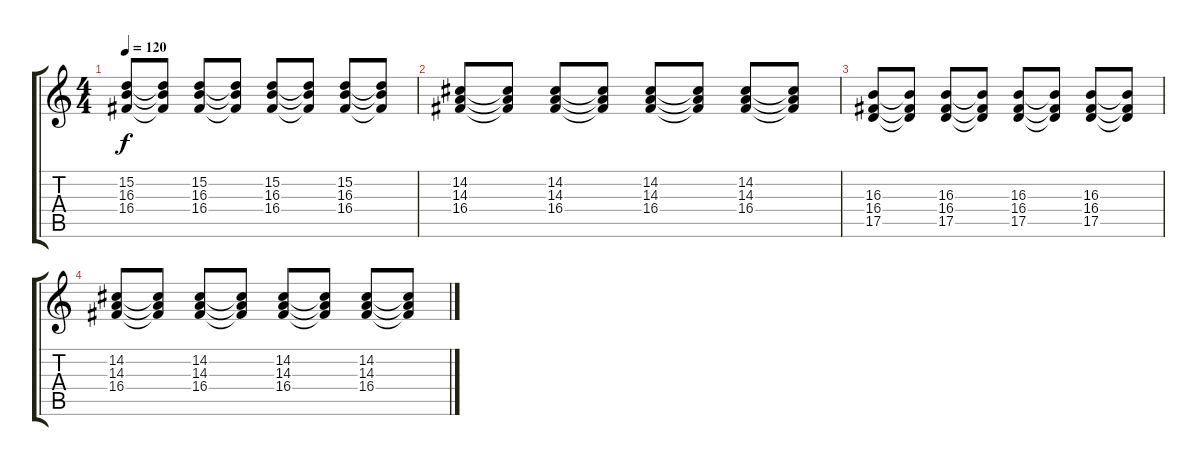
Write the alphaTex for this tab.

\track "" {instrument acousticgrandpiano}
\staff {score tabs}
\tuning (E4 B3 G3 D3 A2 E2) {hide}
\ts (4 4)
\tempo 120
\clef g2
\ks c
(15.2 16.3 16.4).8{dy f} (15.2{t} 16.3{t} 16.4{t}).8 (15.2 16.3 16.4).8 (15.2{t} 16.3{t} 16.4{t}).8 (15.2 16.3 16.4).8 (15.2{t} 16.3{t} 16.4{t}).8 (15.2 16.3 16.4).8 (15.2{t} 16.3{t} 16.4{t}).8 |
(14.2 14.3 16.4).8 (14.2{t} 14.3{t} 16.4{t}).8 (14.2 14.3 16.4).8 (14.2{t} 14.3{t} 16.4{t}).8 (14.2 14.3 16.4).8 (14.2{t} 14.3{t} 16.4{t}).8 (14.2 14.3 16.4).8 (14.2{t} 14.3{t} 16.4{t}).8 |
(16.3 16.4 17.5).8 (16.3{t} 16.4{t} 17.5{t}).8 (16.3 16.4 17.5).8 (16.3{t} 16.4{t} 17.5{t}).8 (16.3 16.4 17.5).8 (16.3{t} 16.4{t} 17.5{t}).8 (16.3 16.4 17.5).8 (16.3{t} 16.4{t} 17.5{t}).8 |
(14.2 14.3 16.4).8 (14.2{t} 14.3{t} 16.4{t}).8 (14.2 14.3 16.4).8 (14.2{t} 14.3{t} 16.4{t}).8 (14.2 14.3 16.4).8 (14.2{t} 14.3{t} 16.4{t}).8 (14.2 14.3 16.4).8 (14.2{t} 14.3{t} 16.4{t}).8
